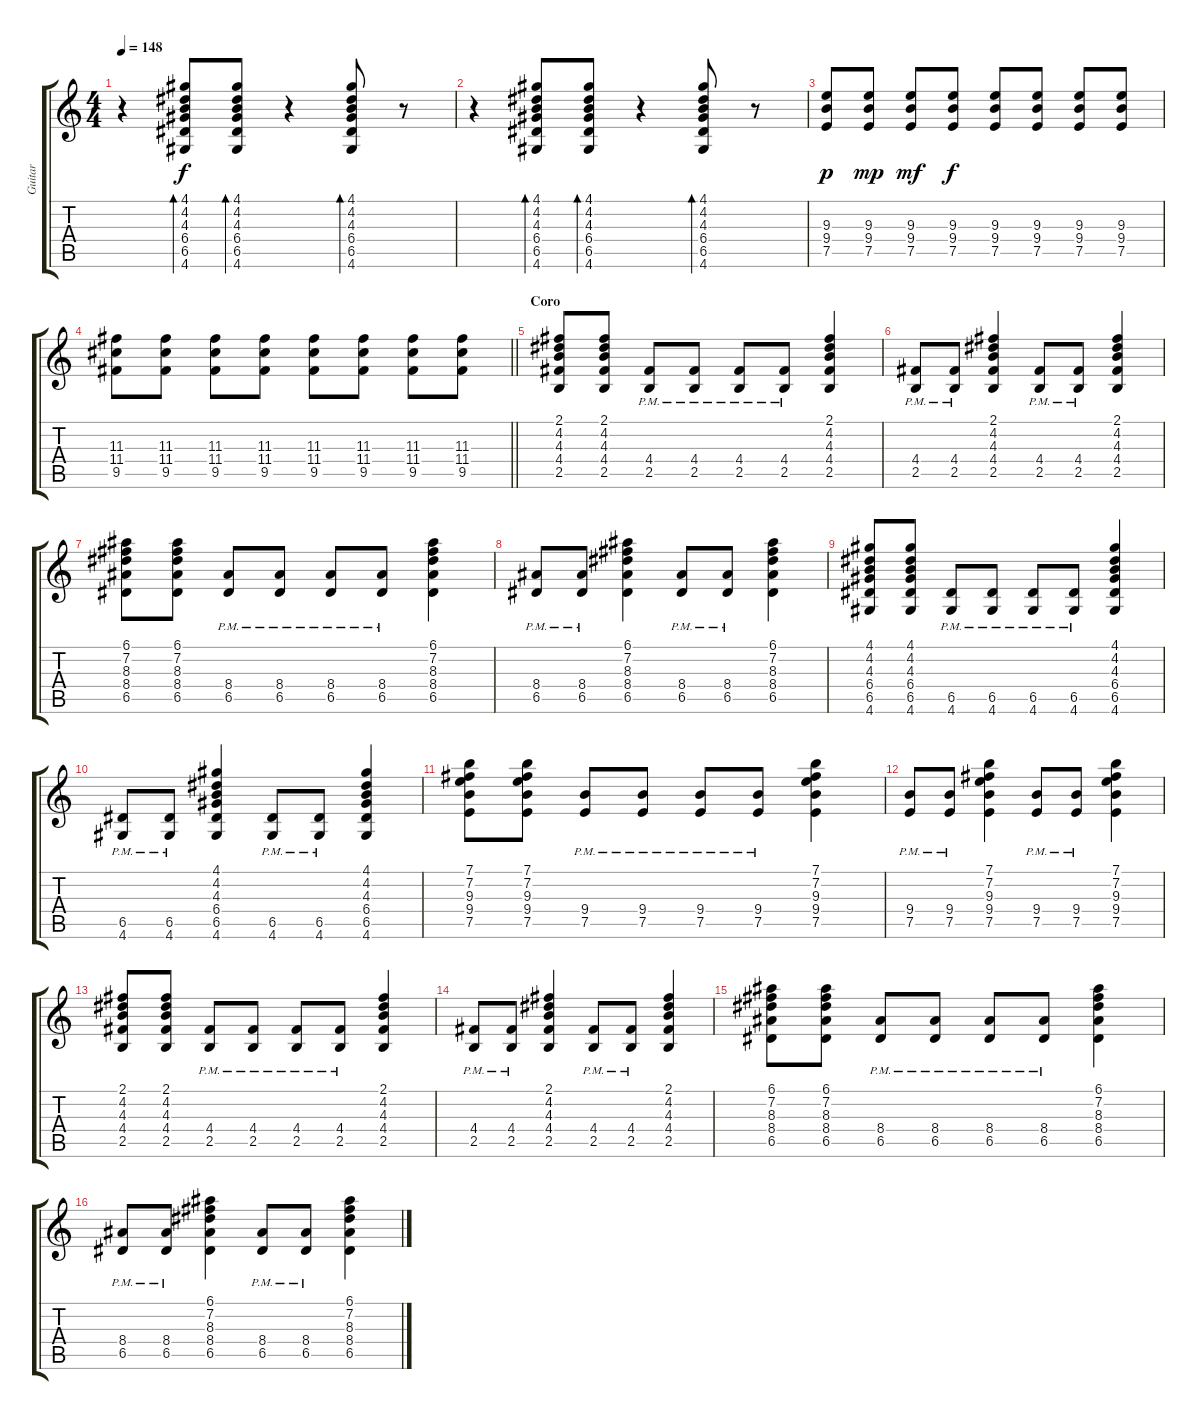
\track ("Guitar" "Guitar") {instrument electricguitarclean}
\staff {score tabs}
\tuning (E4 B3 G3 D3 A2 E2) {hide}
\ts (4 4)
\tempo 148
\clef g2
\ks c
r.4{dy f} (4.1 4.2 4.3 6.4 6.5 4.6).8{bd 30} (4.1 4.2 4.3 6.4 6.5 4.6).8{bd 30} r.4 (4.1 4.2 4.3 6.4 6.5 4.6).8{bd 30} r.8 |
r.4 (4.1 4.2 4.3 6.4 6.5 4.6).8{bd 30} (4.1 4.2 4.3 6.4 6.5 4.6).8{bd 30} r.4 (4.1 4.2 4.3 6.4 6.5 4.6).8{bd 30} r.8 |
(9.3 9.4 7.5).8{dy p} (9.3 9.4 7.5).8{dy mp} (9.3 9.4 7.5).8{dy mf} (9.3 9.4 7.5).8{dy f} (9.3 9.4 7.5).8 (9.3 9.4 7.5).8 (9.3 9.4 7.5).8 (9.3 9.4 7.5).8 |
\barLineRight lightlight
(11.3 11.4 9.5).8 (11.3 11.4 9.5).8 (11.3 11.4 9.5).8 (11.3 11.4 9.5).8 (11.3 11.4 9.5).8 (11.3 11.4 9.5).8 (11.3 11.4 9.5).8 (11.3 11.4 9.5).8 |
\section ("" "Coro")
(2.1 4.2 4.3 4.4 2.5).8 (2.1 4.2 4.3 4.4 2.5).8 (4.4{pm} 2.5{pm}).8 (4.4{pm} 2.5{pm}).8 (4.4{pm} 2.5{pm}).8 (4.4{pm} 2.5{pm}).8 (2.1 4.2 4.3 4.4 2.5).4 |
(4.4{pm} 2.5{pm}).8 (4.4{pm} 2.5{pm}).8 (2.1 4.2 4.3 4.4 2.5).4 (4.4{pm} 2.5{pm}).8 (4.4{pm} 2.5{pm}).8 (2.1 4.2 4.3 4.4 2.5).4 |
(6.1 7.2 8.3 8.4 6.5).8 (6.1 7.2 8.3 8.4 6.5).8 (8.4{pm} 6.5{pm}).8 (8.4{pm} 6.5{pm}).8 (8.4{pm} 6.5{pm}).8 (8.4{pm} 6.5{pm}).8 (6.1 7.2 8.3 8.4 6.5).4 |
(8.4{pm} 6.5{pm}).8 (8.4{pm} 6.5{pm}).8 (6.1 7.2 8.3 8.4 6.5).4 (8.4{pm} 6.5{pm}).8 (8.4{pm} 6.5{pm}).8 (6.1 7.2 8.3 8.4 6.5).4 |
(4.1 4.2 4.3 6.4 6.5 4.6).8 (4.1 4.2 4.3 6.4 6.5 4.6).8 (6.5{pm} 4.6).8 (6.5{pm} 4.6).8 (6.5{pm} 4.6).8 (6.5{pm} 4.6).8 (4.1 4.2 4.3 6.4 6.5 4.6).4 |
(6.5{pm} 4.6).8 (6.5{pm} 4.6).8 (4.1 4.2 4.3 6.4 6.5 4.6).4 (6.5{pm} 4.6).8 (6.5{pm} 4.6).8 (4.1 4.2 4.3 6.4 6.5 4.6).4 |
(7.1 7.2 9.3 9.4 7.5).8 (7.1 7.2 9.3 9.4 7.5).8 (9.4{pm} 7.5{pm}).8 (9.4{pm} 7.5{pm}).8 (9.4{pm} 7.5{pm}).8 (9.4{pm} 7.5{pm}).8 (7.1 7.2 9.3 9.4 7.5).4 |
(9.4{pm} 7.5{pm}).8 (9.4{pm} 7.5{pm}).8 (7.1 7.2 9.3 9.4 7.5).4 (9.4{pm} 7.5{pm}).8 (9.4{pm} 7.5{pm}).8 (7.1 7.2 9.3 9.4 7.5).4 |
(2.1 4.2 4.3 4.4 2.5).8 (2.1 4.2 4.3 4.4 2.5).8 (4.4{pm} 2.5{pm}).8 (4.4{pm} 2.5{pm}).8 (4.4{pm} 2.5{pm}).8 (4.4{pm} 2.5{pm}).8 (2.1 4.2 4.3 4.4 2.5).4 |
(4.4{pm} 2.5{pm}).8 (4.4{pm} 2.5{pm}).8 (2.1 4.2 4.3 4.4 2.5).4 (4.4{pm} 2.5{pm}).8 (4.4{pm} 2.5{pm}).8 (2.1 4.2 4.3 4.4 2.5).4 |
(6.1 7.2 8.3 8.4 6.5).8 (6.1 7.2 8.3 8.4 6.5).8 (8.4{pm} 6.5{pm}).8 (8.4{pm} 6.5{pm}).8 (8.4{pm} 6.5{pm}).8 (8.4{pm} 6.5{pm}).8 (6.1 7.2 8.3 8.4 6.5).4 |
(8.4{pm} 6.5{pm}).8 (8.4{pm} 6.5{pm}).8 (6.1 7.2 8.3 8.4 6.5).4 (8.4{pm} 6.5{pm}).8 (8.4{pm} 6.5{pm}).8 (6.1 7.2 8.3 8.4 6.5).4
